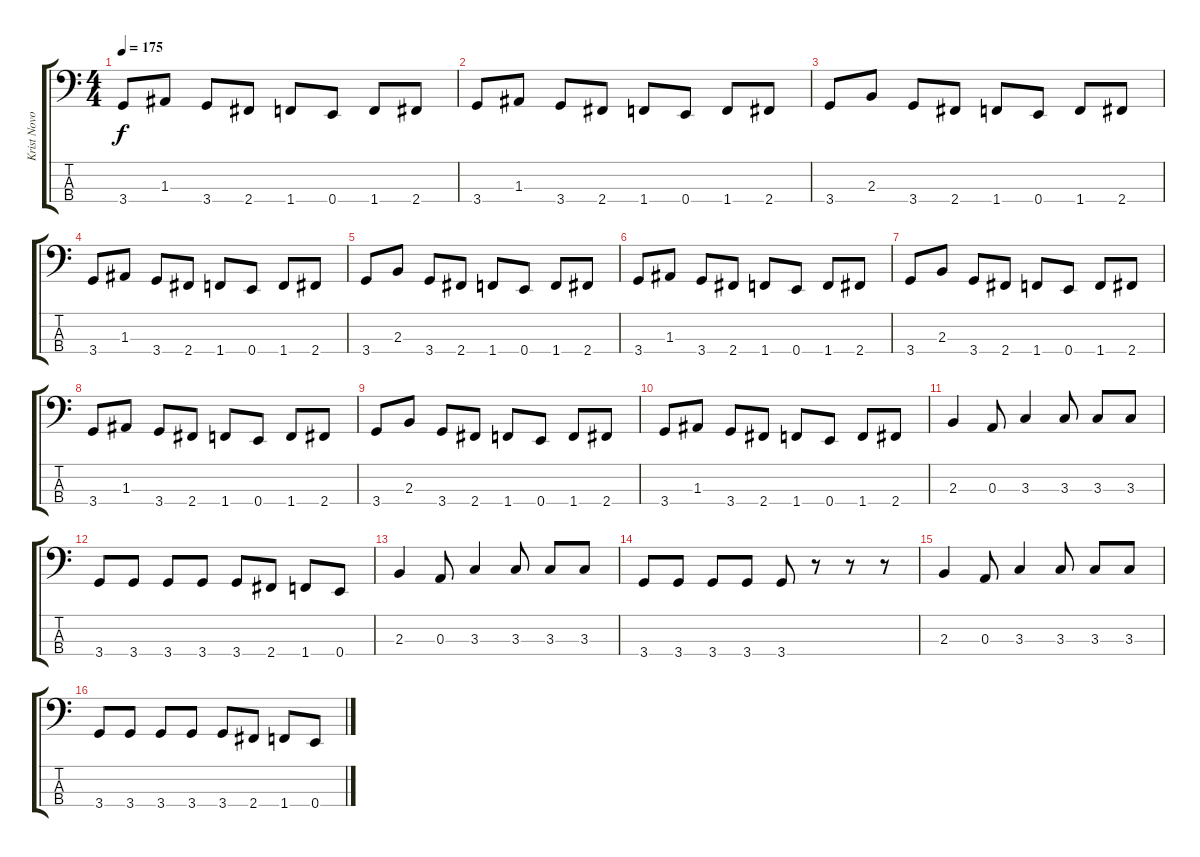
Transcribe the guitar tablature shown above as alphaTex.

\track ("Krist Novoselic" "Krist Novo") {instrument electricbasspick}
\staff {score tabs}
\tuning (G2 D2 A1 E1) {hide}
\ts (4 4)
\tempo 175
\clef f4
\ks c
3.4.8{dy f} 1.3.8 3.4.8 2.4.8 1.4.8 0.4.8 1.4.8 2.4.8 |
3.4.8 1.3.8 3.4.8 2.4.8 1.4.8 0.4.8 1.4.8 2.4.8 |
3.4.8 2.3.8 3.4.8 2.4.8 1.4.8 0.4.8 1.4.8 2.4.8 |
3.4.8 1.3.8 3.4.8 2.4.8 1.4.8 0.4.8 1.4.8 2.4.8 |
3.4.8 2.3.8 3.4.8 2.4.8 1.4.8 0.4.8 1.4.8 2.4.8 |
3.4.8 1.3.8 3.4.8 2.4.8 1.4.8 0.4.8 1.4.8 2.4.8 |
3.4.8 2.3.8 3.4.8 2.4.8 1.4.8 0.4.8 1.4.8 2.4.8 |
3.4.8 1.3.8 3.4.8 2.4.8 1.4.8 0.4.8 1.4.8 2.4.8 |
3.4.8 2.3.8 3.4.8 2.4.8 1.4.8 0.4.8 1.4.8 2.4.8 |
3.4.8 1.3.8 3.4.8 2.4.8 1.4.8 0.4.8 1.4.8 2.4.8 |
2.3.4 0.3.8 3.3.4 3.3.8 3.3.8 3.3.8 |
3.4.8 3.4.8 3.4.8 3.4.8 3.4.8 2.4.8 1.4.8 0.4.8 |
2.3.4 0.3.8 3.3.4 3.3.8 3.3.8 3.3.8 |
3.4.8 3.4.8 3.4.8 3.4.8 3.4.8 r.8 r.8 r.8 |
2.3.4 0.3.8 3.3.4 3.3.8 3.3.8 3.3.8 |
3.4.8 3.4.8 3.4.8 3.4.8 3.4.8 2.4.8 1.4.8 0.4.8
